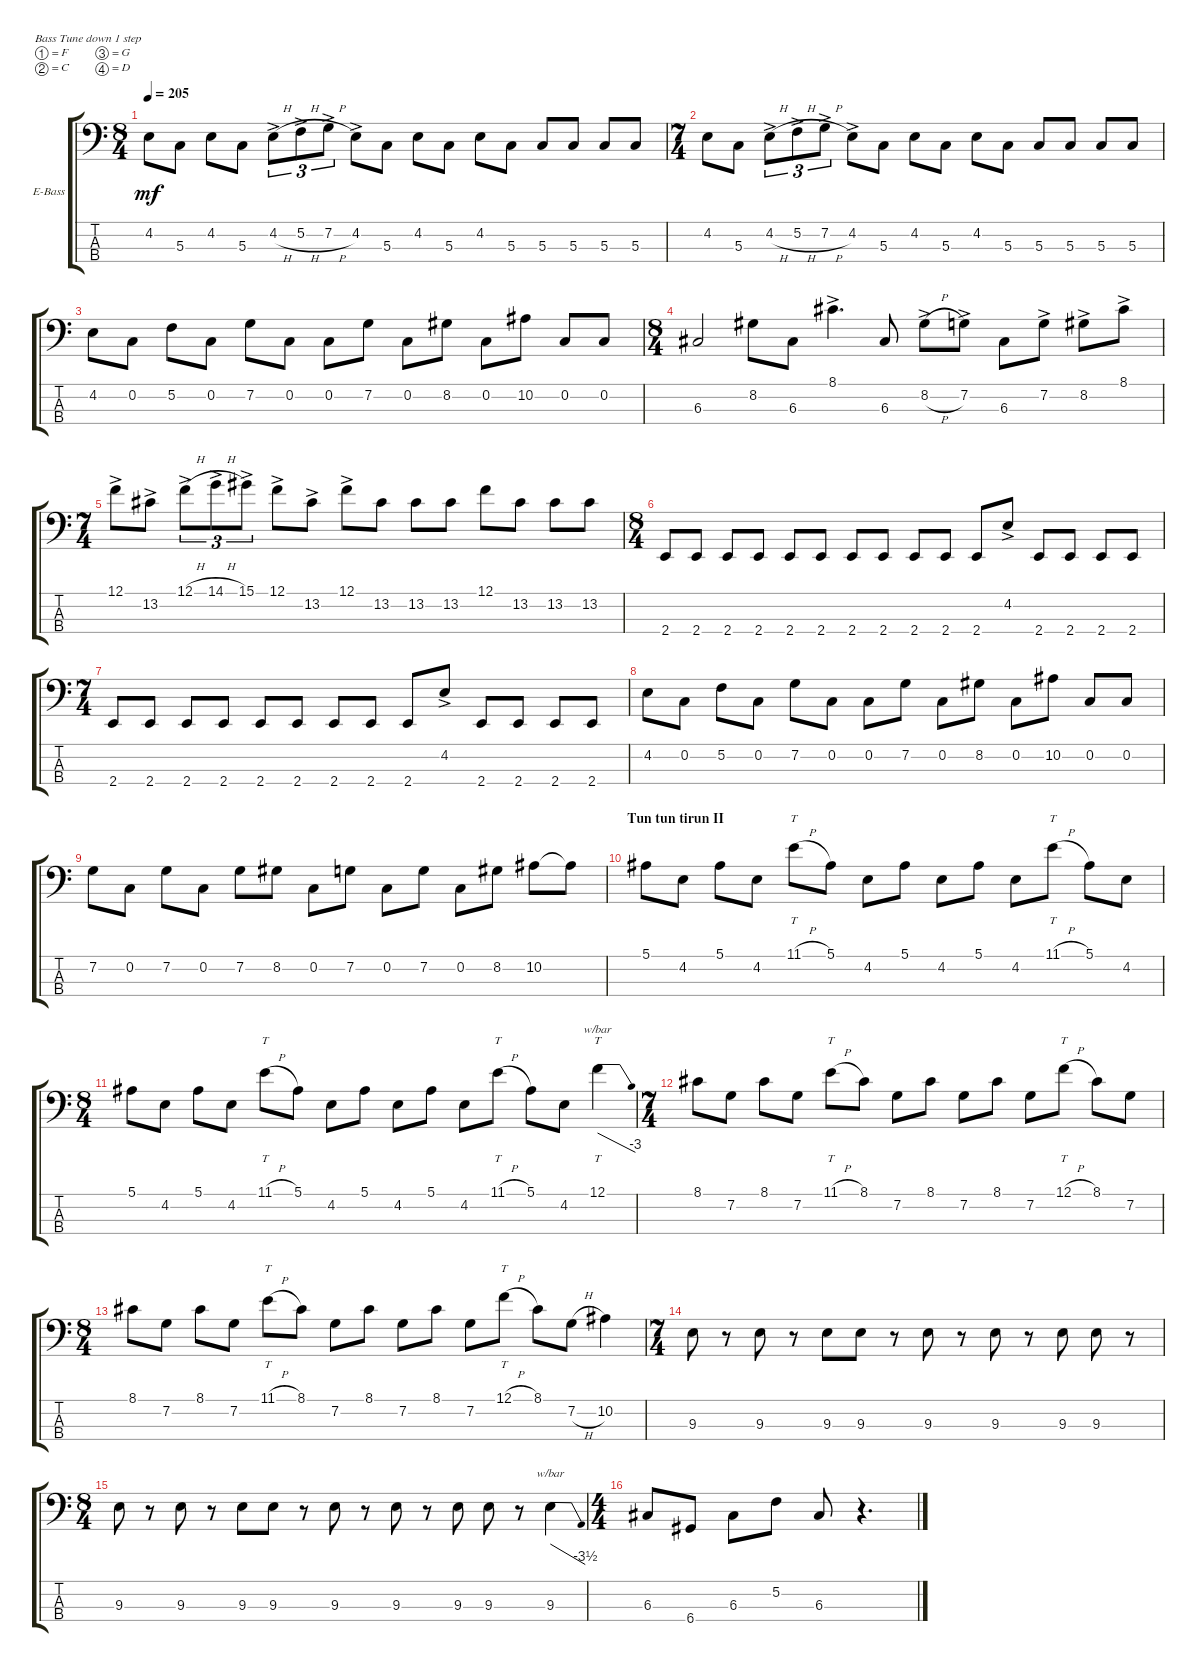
\defaultSystemsLayout 4
\bracketExtendMode groupsimilarinstruments
\firstSystemTrackNameOrientation horizontal
\otherSystemsTrackNameOrientation horizontal
\track ("Benoit Claus" "E-Bass") {instrument electricbassfinger}
\staff {score tabs}
\tuning (F2 C2 G1 D1)
\ts (8 4)
\tempo 205
\clef f4
\ks c
4.2.8{dy mf} 5.3.8 4.2.8 5.3.8 4.2{h ac}.8{tu (3 2)} 5.2{h ac}.8{tu (3 2)} 7.2{h ac}.8{tu (3 2)} 4.2{ac}.8 5.3.8 4.2.8 5.3.8 4.2.8 5.3.8 5.3.8 5.3.8 5.3.8 5.3.8 |
\ts (7 4)
4.2.8 5.3.8 4.2{h ac}.8{tu (3 2)} 5.2{h ac}.8{tu (3 2)} 7.2{h ac}.8{tu (3 2)} 4.2{ac}.8 5.3.8 4.2.8 5.3.8 4.2.8 5.3.8 5.3.8 5.3.8 5.3.8 5.3.8 |
4.2.8 0.2.8 5.2.8 0.2.8 7.2.8 0.2.8 0.2.8 7.2.8 0.2.8 8.2.8 0.2.8 10.2.8 0.2.8 0.2.8 |
\ts (8 4)
6.3.2 8.2.8 6.3.8 8.1{ac}.4{d} 6.3.8 8.2{h ac}.8 7.2{ac}.8 6.3.8 7.2{ac}.8 8.2{ac}.8 8.1{ac}.8 |
\ts (7 4)
12.1{ac}.8 13.2{ac}.8 12.1{h ac}.8{tu (3 2)} 14.1{h ac}.8{tu (3 2)} 15.1{ac}.8{tu (3 2)} 12.1{ac}.8 13.2{ac}.8 12.1{ac}.8 13.2.8 13.2.8 13.2.8 12.1.8 13.2.8 13.2.8 13.2.8 |
\ts (8 4)
2.4.8 2.4.8 2.4.8 2.4.8 2.4.8 2.4.8 2.4.8 2.4.8 2.4.8 2.4.8 2.4.8 4.2{ac}.8 2.4.8 2.4.8 2.4.8 2.4.8 |
\ts (7 4)
2.4.8 2.4.8 2.4.8 2.4.8 2.4.8 2.4.8 2.4.8 2.4.8 2.4.8 4.2{ac}.8 2.4.8 2.4.8 2.4.8 2.4.8 |
4.2.8 0.2.8 5.2.8 0.2.8 7.2.8 0.2.8 0.2.8 7.2.8 0.2.8 8.2.8 0.2.8 10.2.8 0.2.8 0.2.8 |
7.2.8 0.2.8 7.2.8 0.2.8 7.2.8 8.2.8 0.2.8 7.2.8 0.2.8 7.2.8 0.2.8 8.2.8 10.2.8 10.2{t}.8 |
\section ("" "Tun tun tirun II")
5.1.8 4.2.8 5.1.8 4.2.8 11.1{h}.8{tt} 5.1.8 4.2.8 5.1.8 4.2.8 5.1.8 4.2.8 11.1{h}.8{tt} 5.1.8 4.2.8 |
\ts (8 4)
5.1.8 4.2.8 5.1.8 4.2.8 11.1{h}.8{tt} 5.1.8 4.2.8 5.1.8 4.2.8 5.1.8 4.2.8 11.1{h}.8{tt} 5.1.8 4.2.8 12.1.4{tt tbe (dive default 43.199999999999996 0 57.599999999999994 -12)} |
\ts (7 4)
8.1.8 7.2.8 8.1.8 7.2.8 11.1{h}.8{tt} 8.1.8 7.2.8 8.1.8 7.2.8 8.1.8 7.2.8 12.1{h}.8{tt} 8.1.8 7.2.8 |
\ts (8 4)
8.1.8 7.2.8 8.1.8 7.2.8 11.1{h}.8{tt} 8.1.8 7.2.8 8.1.8 7.2.8 8.1.8 7.2.8 12.1{h}.8{tt} 8.1.8 7.2{h}.8 10.2.4 |
\ts (7 4)
9.3.8 r.8 9.3.8 r.8 9.3.8 9.3.8 r.8 9.3.8 r.8 9.3.8 r.8 9.3.8 9.3.8 r.8 |
\ts (8 4)
9.3.8 r.8 9.3.8 r.8 9.3.8 9.3.8 r.8 9.3.8 r.8 9.3.8 r.8 9.3.8 9.3.8 r.8 9.3.4{tbe (dive default 45.6 0 56.4 -14)} |
\ts (4 4)
6.3.8 6.4.8 6.3.8 5.2.8 6.3.8 r.4{d}
